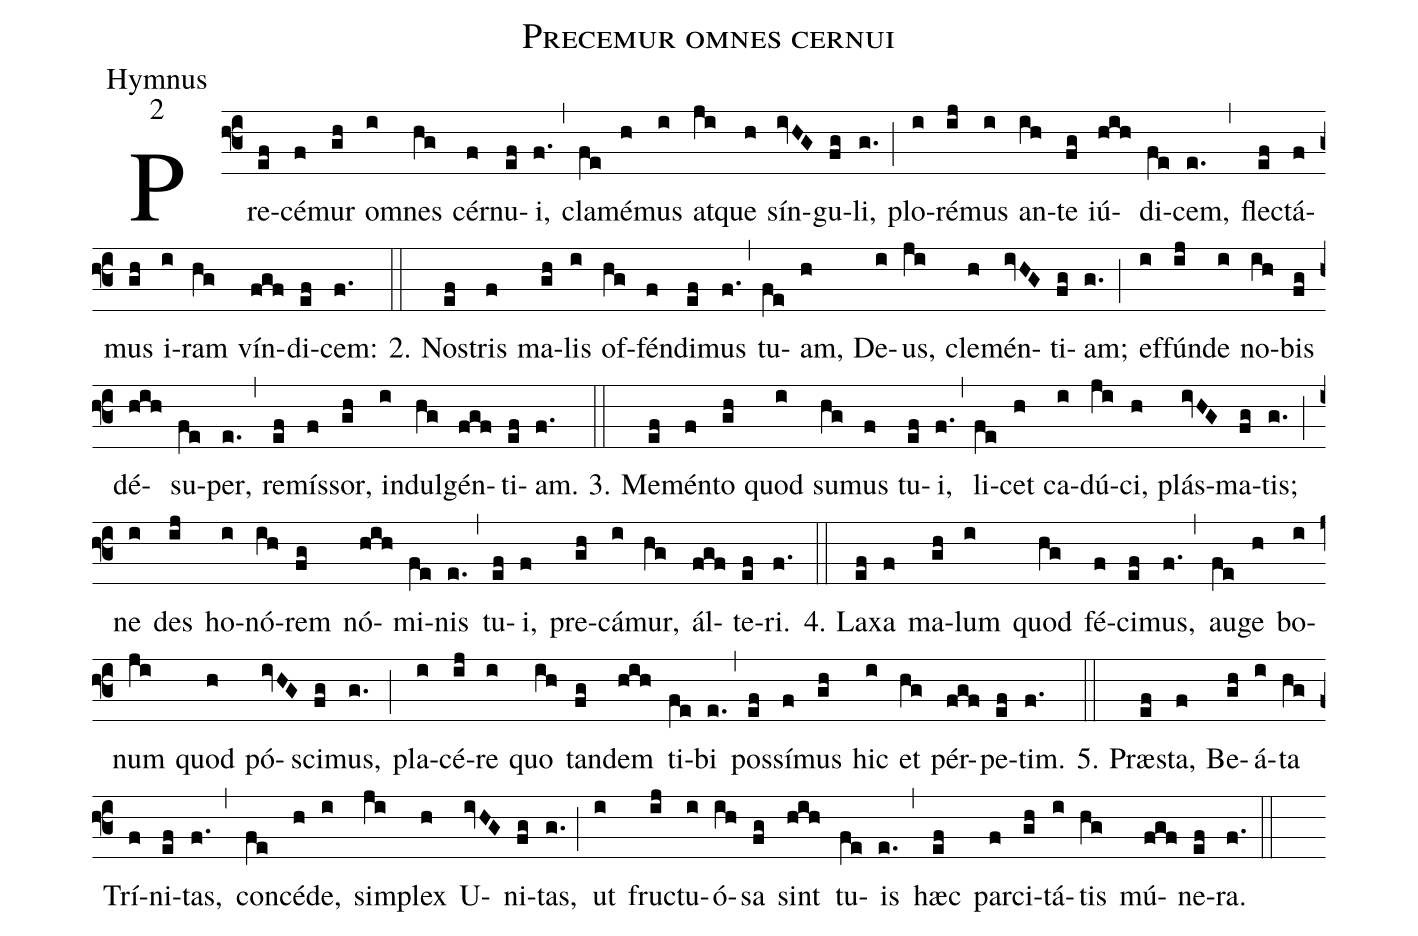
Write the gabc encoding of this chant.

name:Precemur omnes cernui;
office-part:Hymnus;
mode:2;
%%
(f3)Pre(ef)cé(f)mur(gh) om(i)nes(hg) cér(f)nu(ef)i,(f.) (,)
cla(fe)mé(h)mus(i) at(ji)que(h) sín(ivHG)gu(fg)li,(g.) (;)
plo(i)ré(ij)mus(i) an(ih)te(fg) iú(hih)di(fe)cem,(e.) (,)
flec(ef)tá(f)mus(gh) i(i)ram(hg) vín(fgf)di(ef)cem:(f.) (::)

2. Nos(ef)tris(f) ma(gh)lis(i) of(hg)fén(f)di(ef)mus(f.) (,)
tu(fe)am,(h) De(i)us,(ji) cle(h)mén(ivHG)ti(fg)am;(g.) (;)
ef(i)fún(ij)de(i) no(ih)bis(fg) dé(hih)su(fe)per,(e.) (,)
re(ef)mís(f)sor,(gh) in(i)dul(hg)gén(fgf)ti(ef)am.(f.) (::)

3. Me(ef)mén(f)to(gh) quod(i) su(hg)mus(f) tu(ef)i,(f.) (,)
li(fe)cet(h) ca(i)dú(ji)ci,(h) plás(ivHG)ma(fg)tis;(g.) (;)
ne(i) des(ij) ho(i)nó(ih)rem(fg) nó(hih)mi(fe)nis(e.) (,)
tu(ef)i,(f) pre(gh)cá(i)mur,(hg) ál(fgf)te(ef)ri.(f.) (::)

4. La(ef)xa(f) ma(gh)lum(i) quod(hg) fé(f)ci(ef)mus,(f.) (,)
au(fe)ge(h) bo(i)num(ji) quod(h) pó(ivHG)sci(fg)mus,(g.) (;)
pla(i)cé(ij)re(i) quo(ih) tan(fg)dem(hih) ti(fe)bi(e.) (,)
pos(ef)sí(f)mus(gh) hic(i) et(hg) pér(fgf)pe(ef)tim.(f.) (::)

5. Præ(ef)sta,(f) Be(gh)á(i)ta(hg) Trí(f)ni(ef)tas,(f.) (,)
con(fe)cé(h)de,(i) sim(ji)plex(h) U(ivHG)ni(fg)tas,(g.) (;)
ut(i) fruc(ij)tu(i)ó(ih)sa(fg) sint(hih) tu(fe)is(e.) (,)
hæc(ef) par(f)ci(gh)tá(i)tis(hg) mú(fgf)ne(ef)ra.(f.) (::)
